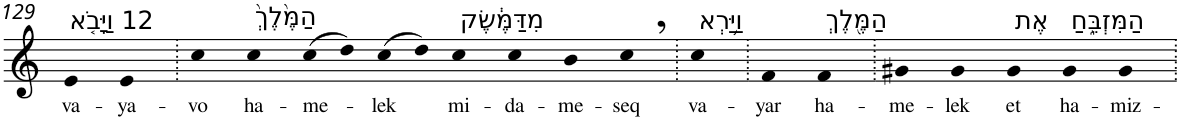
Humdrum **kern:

**kern	**text
*part1	*part1
*staff1	*staff1
*I"Piano	*
*I'Pno	*
!!LO:PB:g=z
*clefG2	*
*k[]	*
=129	=129
!LO:TX:a:t=12 וַיָּבֹ֤א	!
!	!LO:LY:b
4e	va-
!	!LO:LY:b
4e	-ya-
=130.	=130.
!	!LO:LY:b
4cc	-vo
!LO:TX:a:t=הַמֶּ֙לֶךְ֙	!
!	!LO:LY:b
4cc	ha-
!	!LO:LY:b
(>8cc	-me-
8dd)	.
!	!LO:LY:b
(>8cc	-lek
8dd)	.
!LO:TX:a:t=מִדַּמֶּ֔שֶׂק	!
!	!LO:LY:b
4cc	mi-
!	!LO:LY:b
4cc	-da-
!	!LO:LY:b
4b	-me-
!	!LO:LY:b
4cc,	-seq
=131.	=131.
!LO:TX:a:t=וַיַּ֥רְא	!
!	!LO:LY:b
4cc	va-
=132.	=132.
!	!LO:LY:b
4f	-yar
!LO:TX:a:t=הַמֶּ֖לֶךְ	!
!	!LO:LY:b
4f	ha-
=133.	=133.
!	!LO:LY:b
4g#X	-me-
!	!LO:LY:b
4g#	-lek
!LO:TX:a:t=אֶת	!
!	!LO:LY:b
4g#	et
!LO:TX:a:t=הַמִּזְבֵּ֑חַ	!
!	!LO:LY:b
4g#	ha-
!	!LO:LY:b
4g#	-miz-
=.	=.
*-	*-
